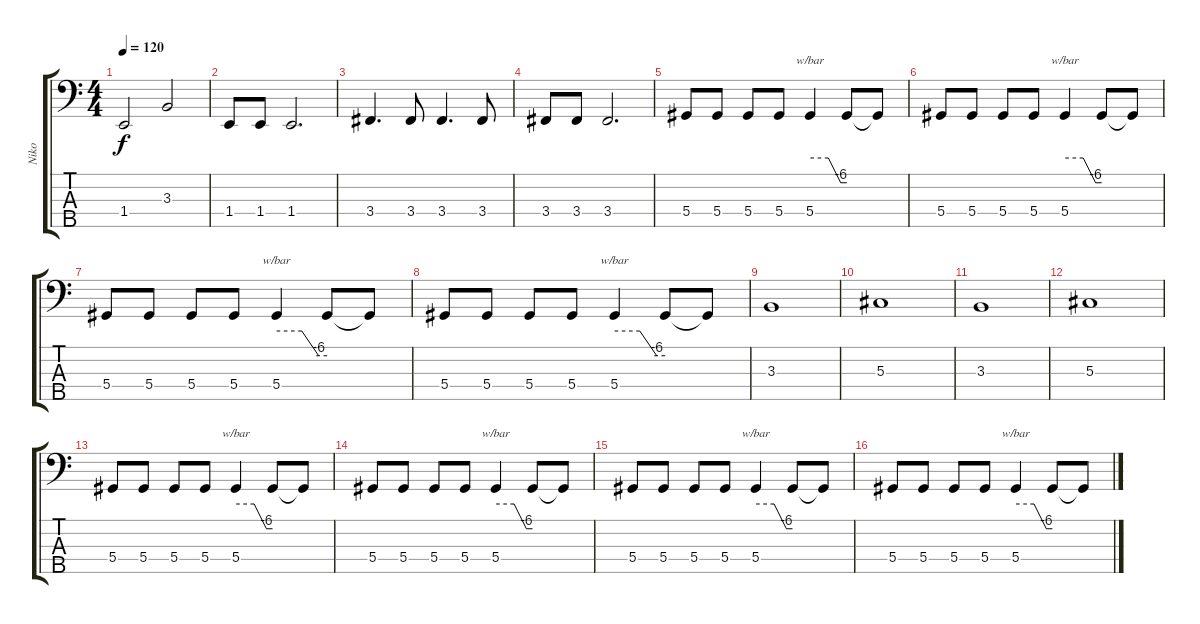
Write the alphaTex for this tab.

\track ("Niko" "Niko") {instrument electricbassfinger}
\staff {score tabs}
\tuning (Gb2 Db2 Ab1 Eb1 Bb0) {hide}
\ts (4 4)
\tempo 120
\clef f4
\ks c
1.4.2{dy f} 3.3.2 |
1.4.8 1.4.8 1.4.2{d} |
3.4.4{d} 3.4.8 3.4.4{d} 3.4.8 |
3.4.8 3.4.8 3.4.2{d} |
5.4.8 5.4.8 5.4.8 5.4.8 5.4.4{tbe (custom default 0 0 30 0 50 -24 60 -24)} 5.4{t}.8 5.4{t}.8{volume 0} |
5.4.8{volume 16} 5.4.8 5.4.8 5.4.8 5.4.4{tbe (custom default 0 0 30 0 50 -24 60 -24)} 5.4{t}.8 5.4{t}.8{volume 0} |
5.4.8{volume 16} 5.4.8 5.4.8 5.4.8 5.4.4{tbe (custom default 0 0 30 0 50 -24 60 -24)} 5.4{t}.8 5.4{t}.8{volume 0} |
5.4.8{volume 16} 5.4.8 5.4.8 5.4.8 5.4.4{tbe (custom default 0 0 30 0 50 -24 60 -24)} 5.4{t}.8 5.4{t}.8{volume 0} |
3.3.1{volume 16} |
5.3.1 |
3.3.1 |
5.3.1 |
5.4.8 5.4.8 5.4.8 5.4.8 5.4.4{tbe (custom default 0 0 30 0 50 -24 60 -24)} 5.4{t}.8 5.4{t}.8{volume 0} |
5.4.8{volume 16} 5.4.8 5.4.8 5.4.8 5.4.4{tbe (custom default 0 0 30 0 50 -24 60 -24)} 5.4{t}.8 5.4{t}.8{volume 0} |
5.4.8{volume 16} 5.4.8 5.4.8 5.4.8 5.4.4{tbe (custom default 0 0 30 0 50 -24 60 -24)} 5.4{t}.8 5.4{t}.8{volume 0} |
5.4.8{volume 16} 5.4.8 5.4.8 5.4.8 5.4.4{tbe (custom default 0 0 30 0 50 -24 60 -24)} 5.4{t}.8 5.4{t}.8{volume 0}
